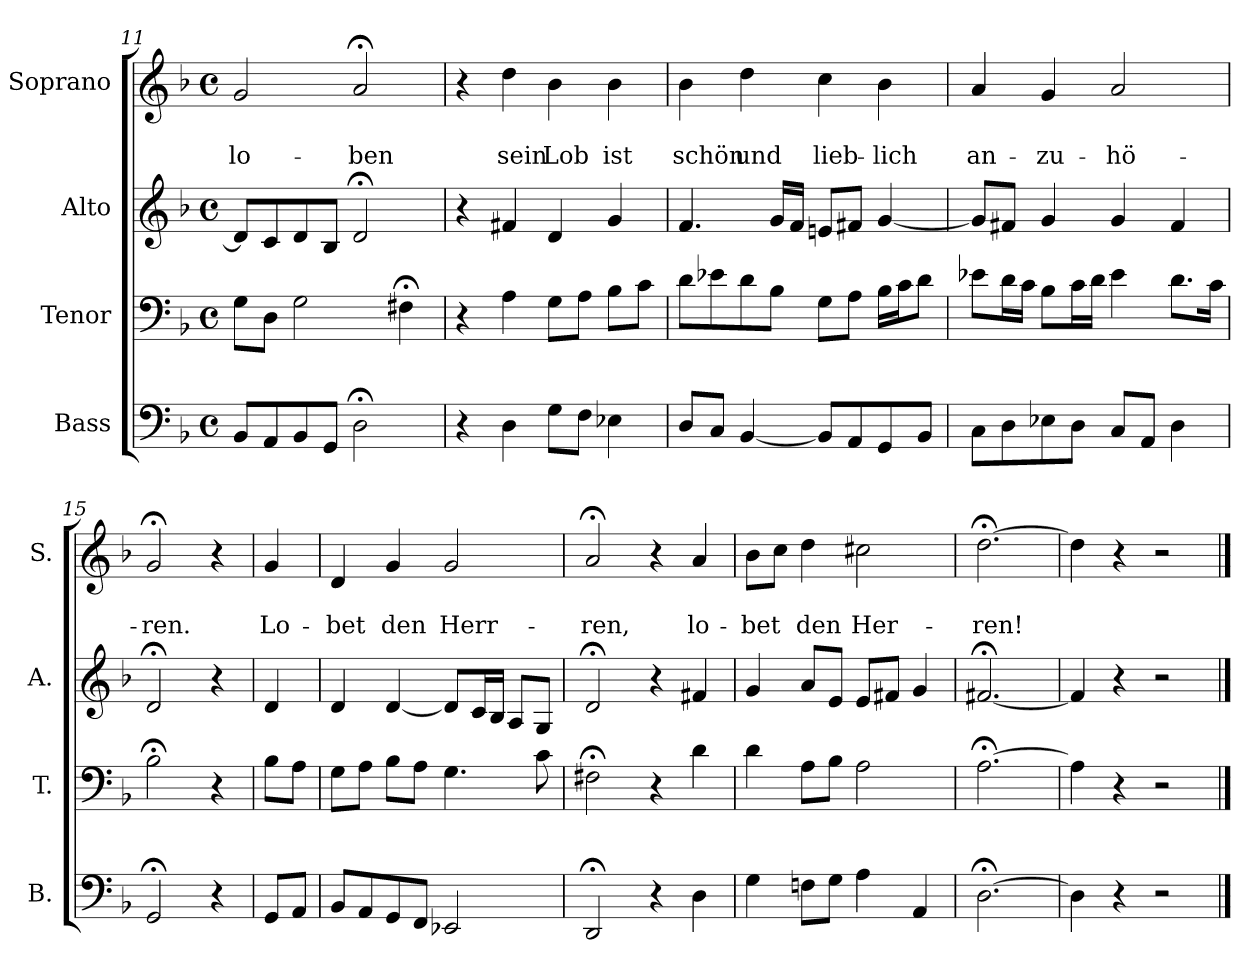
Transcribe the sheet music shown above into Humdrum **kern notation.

**kern	**kern	**kern	**kern	**text	**text
*part4	*part3	*part2	*part1	*part1	*part1
*staff4	*staff3	*staff2	*staff1	*staff1	*staff1
*I"Bass	*I"Tenor	*I"Alto	*I"Soprano	*	*
*I'B.	*I'T.	*I'A.	*I'S.	*	*
*clefF4	*clefF4	*clefG2	*clefG2	*	*
*k[b-]	*k[b-]	*k[b-]	*k[b-]	*	*
*F:	*F:	*F:	*d:	*	*
*M4/4	*M4/4	*M4/4	*M4/4	*	*
*met(c)	*met(c)	*met(c)	*met(c)	*	*
=11	=11	=11	=11	=11	=11
8BB-/L	8G\L	8d/L]	2g/	.	lo-
8AA/	8D\J	8c/	.	.	.
8BB-/	2G\	8d/	.	.	.
8GG/J	.	8B-/J	.	.	.
2D;<\	.	2d;</	2a;</	.	-ben
.	4F#X;<\	.	.	.	.
!!LO:PB:g=z
=12	=12	=12	=12	=12	=12
4r	4r	4r	4r	.	.
4D\	4A\	4f#X/	4dd\	.	sein
8G\L	8G\L	4d/	4b-\	.	Lob
8F\J	8A\J	.	.	.	.
4E-X\	8B-\L	4g/	4b-\	.	ist
.	8c\J	.	.	.	.
=13	=13	=13	=13	=13	=13
8D/L	8d\L	4.f/	4b-\	.	schön
8C/J	8e-X\	.	.	.	.
[4BB-/	8d\	.	4dd\	.	und
.	8B-\J	16g/LL	.	.	.
.	.	16f/JJ	.	.	.
8BB-/L]	8G\L	8en/L	4cc\	.	lieb-
8AA/	8A\J	8f#X/J	.	.	.
8GG/	16B-\LL	[4g/	4b-\	.	-lich
.	16c\J	.	.	.	.
8BB-/J	8d\J	.	.	.	.
=14	=14	=14	=14	=14	=14
8C\L	8e-X\L	8g/L]	4a/	.	an-
8D\	16d\L	8f#X/J	.	.	.
.	16c\JJ	.	.	.	.
8E-X\	8B-\L	4g/	4g/	.	-zu-
8D\J	16c\L	.	.	.	.
.	16d\JJ	.	.	.	.
8C/L	4e-\	4g/	2a/	.	-hö-
8AA/J	.	.	.	.	.
4D\	8.d\L	4f#/	.	.	.
.	16c\Jk	.	.	.	.
=15	=15	=15	=15	=15	=15
2GG;</	2B-;<\	2d;</	2g;</	.	-ren.
4r	4r	4r	4r	.	.
!!LO:LB:g=z
=15a	=15a	=15a	=15a	=15a	=15a
8GG/L	8B-\L	4d/	4g/	.	Lo-
8AA/J	8A\J	.	.	.	.
=16	=16	=16	=16	=16	=16
8BB-/L	8G\L	4d/	4d/	.	-bet
8AA/	8A\J	.	.	.	.
8GG/	8B-\L	[4d/	4g/	.	den
8FF/J	8A\J	.	.	.	.
2EE-X/	4.G\	8d/L]	2g/	.	Herr-
.	.	16c/L	.	.	.
.	.	16B-/JJ	.	.	.
.	.	8A/L	.	.	.
.	8c\	8G/J	.	.	.
=17	=17	=17	=17	=17	=17
2DD;</	2F#X;<\	2d;</	2a;</	.	-ren,
4r	4r	4r	4r	.	.
4D\	4d\	4f#X/	4a/	.	lo-
=18	=18	=18	=18	=18	=18
4G\	4d\	4g/	8b-\L	.	-bet
.	.	.	8cc\J	.	.
8Fn\L	8A\L	8a/L	4dd\	.	den
8G\J	8B-\J	8e/J	.	.	.
4A\	2A\	8e/L	2cc#X\	.	Her-
.	.	8f#X/J	.	.	.
4AA/	.	4g/	.	.	.
=19	=19	=19	=19	=19	=19
[2.D;<\	[2.A;<\	[2.f#X;</	[2.dd;<\	.	-ren!
=20	=20	=20	=20	=20	=20
4D\]	4A\]	4f#/]	4dd\]	.	.
4r	4r	4r	4r	.	.
2r	2r	2r	2r	.	.
==	==	==	==	==	==
*-	*-	*-	*-	*-	*-
